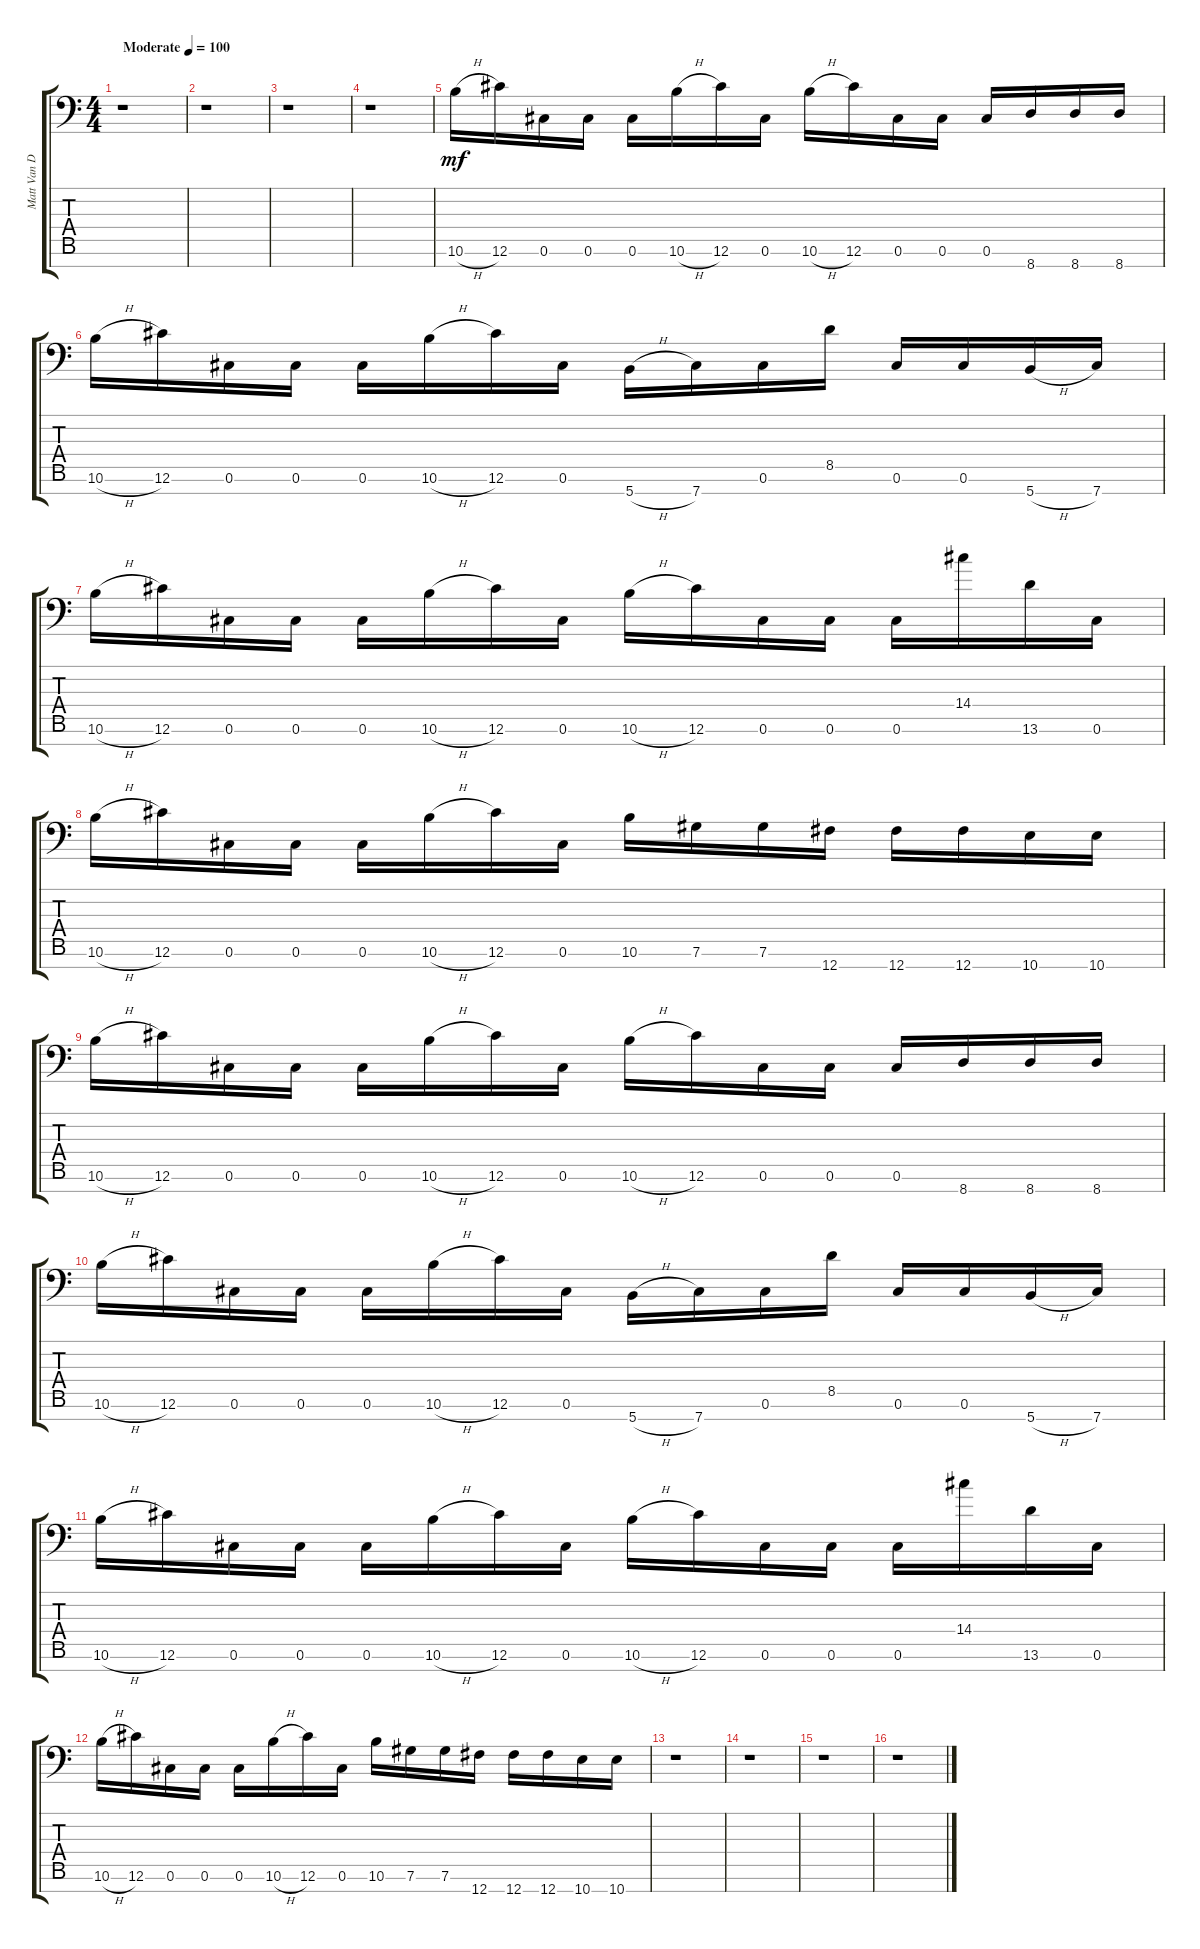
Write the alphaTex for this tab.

\track ("Matt Van Duppen" "Matt Van D") {instrument distortionguitar}
\staff {score tabs}
\tuning (Db4 Ab3 E3 B2 Gb2 Db2 Gb1) {hide}
\ts (4 4)
\tempo (100 "Moderate")
\clef f4
\ks c
r.1{dy mf instrument distortionguitar} |
r.1 |
r.1 |
r.1 |
10.6{h}.16 12.6.16 0.6.16 0.6.16 0.6.16 10.6{h}.16 12.6.16 0.6.16 10.6{h}.16 12.6.16 0.6.16 0.6.16 0.6.16 8.7.16 8.7.16 8.7.16 |
10.6{h}.16 12.6.16 0.6.16 0.6.16 0.6.16 10.6{h}.16 12.6.16 0.6.16 5.7{h}.16 7.7.16 0.6.16 8.5.16 0.6.16 0.6.16 5.7{h}.16 7.7.16 |
10.6{h}.16 12.6.16 0.6.16 0.6.16 0.6.16 10.6{h}.16 12.6.16 0.6.16 10.6{h}.16 12.6.16 0.6.16 0.6.16 0.6.16 14.4.16 13.6.16 0.6.16 |
10.6{h}.16 12.6.16 0.6.16 0.6.16 0.6.16 10.6{h}.16 12.6.16 0.6.16 10.6.16 7.6.16 7.6.16 12.7.16 12.7.16 12.7.16 10.7.16 10.7.16 |
10.6{h}.16 12.6.16 0.6.16 0.6.16 0.6.16 10.6{h}.16 12.6.16 0.6.16 10.6{h}.16 12.6.16 0.6.16 0.6.16 0.6.16 8.7.16 8.7.16 8.7.16 |
10.6{h}.16 12.6.16 0.6.16 0.6.16 0.6.16 10.6{h}.16 12.6.16 0.6.16 5.7{h}.16 7.7.16 0.6.16 8.5.16 0.6.16 0.6.16 5.7{h}.16 7.7.16 |
10.6{h}.16 12.6.16 0.6.16 0.6.16 0.6.16 10.6{h}.16 12.6.16 0.6.16 10.6{h}.16 12.6.16 0.6.16 0.6.16 0.6.16 14.4.16 13.6.16 0.6.16 |
10.6{h}.16 12.6.16 0.6.16 0.6.16 0.6.16 10.6{h}.16 12.6.16 0.6.16 10.6.16 7.6.16 7.6.16 12.7.16 12.7.16 12.7.16 10.7.16 10.7.16 |
r.1 |
r.1 |
r.1 |
r.1
